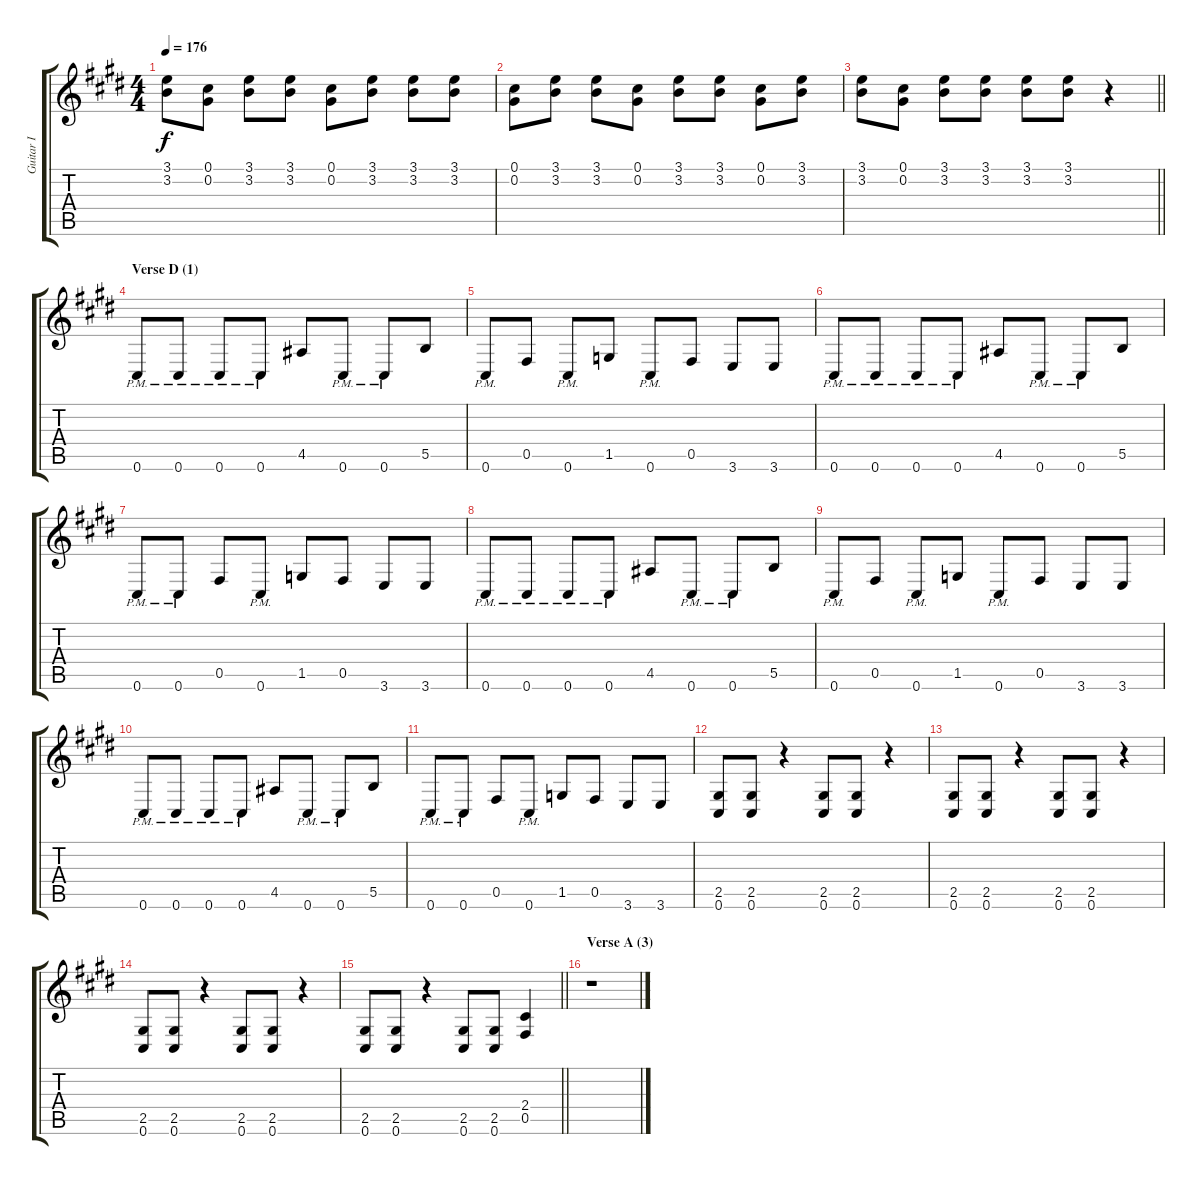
\track ("Guitar I" "Guitar I") {instrument distortionguitar}
\staff {score tabs}
\tuning (Db4 Ab3 E3 B2 Gb2 Db2) {hide}
\ts (4 4)
\tempo 176
\clef g2
\ks c#minor
(3.1 3.2).8{dy f} (0.1 0.2).8 (3.1 3.2).8 (3.1 3.2).8 (0.1 0.2).8 (3.1 3.2).8 (3.1 3.2).8 (3.1 3.2).8 |
(0.1 0.2).8 (3.1 3.2).8 (3.1 3.2).8 (0.1 0.2).8 (3.1 3.2).8 (3.1 3.2).8 (0.1 0.2).8 (3.1 3.2).8 |
\barLineRight lightlight
(3.1 3.2).8 (0.1 0.2).8 (3.1 3.2).8 (3.1 3.2).8 (3.1 3.2).8 (3.1 3.2).8 r.4 |
\section ("" "Verse D (1)")
0.6{pm}.8 0.6{pm}.8 0.6{pm}.8 0.6{pm}.8 4.5.8 0.6{pm}.8 0.6{pm}.8 5.5.8 |
0.6{pm}.8 0.5.8 0.6{pm}.8 1.5.8 0.6{pm}.8 0.5.8 3.6.8 3.6.8 |
0.6{pm}.8 0.6{pm}.8 0.6{pm}.8 0.6{pm}.8 4.5.8 0.6{pm}.8 0.6{pm}.8 5.5.8 |
0.6{pm}.8 0.6{pm}.8 0.5.8 0.6{pm}.8 1.5.8 0.5.8 3.6.8 3.6.8 |
0.6{pm}.8 0.6{pm}.8 0.6{pm}.8 0.6{pm}.8 4.5.8 0.6{pm}.8 0.6{pm}.8 5.5.8 |
0.6{pm}.8 0.5.8 0.6{pm}.8 1.5.8 0.6{pm}.8 0.5.8 3.6.8 3.6.8 |
0.6{pm}.8 0.6{pm}.8 0.6{pm}.8 0.6{pm}.8 4.5.8 0.6{pm}.8 0.6{pm}.8 5.5.8 |
0.6{pm}.8 0.6{pm}.8 0.5.8 0.6{pm}.8 1.5.8 0.5.8 3.6.8 3.6.8 |
(2.5 0.6).8 (2.5 0.6).8 r.4 (2.5 0.6).8 (2.5 0.6).8 r.4 |
(2.5 0.6).8 (2.5 0.6).8 r.4 (2.5 0.6).8 (2.5 0.6).8 r.4 |
(2.5 0.6).8 (2.5 0.6).8 r.4 (2.5 0.6).8 (2.5 0.6).8 r.4 |
\barLineRight lightlight
(2.5 0.6).8 (2.5 0.6).8 r.4 (2.5 0.6).8 (2.5 0.6).8 (2.4 0.5).4 |
\section ("" "Verse A (3)")
r.1
